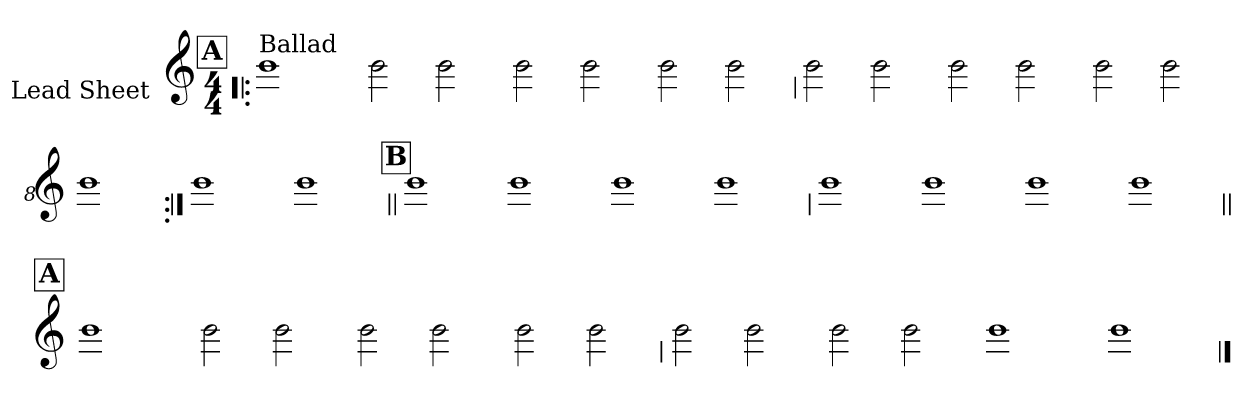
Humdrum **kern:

**kern
*part1
*staff1
*I"Lead Sheet
*stria0
*clefG2
*k[]
*C:
*M4/4
!!LO:REH:place=s1:a:t=A
=1!|:
!LO:TX:a:t=Ballad
1b
=2-
2b
2b
=3-
2b
2b
=4-
2b
2b
!!LO:LB:g=z
=5
2b
2b
=6-
2b
2b
=7-
2b
2b
=8-
1b
!!LO:LB:g=z
=9:|!
1b
=10-
1b
!!LO:LB:g=z
!!LO:REH:place=s1:a:t=B
=11||
1b
=12-
1b
=13-
1b
=14-
1b
!!LO:LB:g=z
=15
1b
=16-
1b
=17-
1b
=18-
1b
!!LO:LB:g=z
!!LO:REH:place=s1:a:t=A
=19||
1b
=20-
2b
2b
=21-
2b
2b
=22-
2b
2b
!!LO:LB:g=z
=23
2b
2b
=24-
2b
2b
=25-
1b
=26-
1b
==
*-
